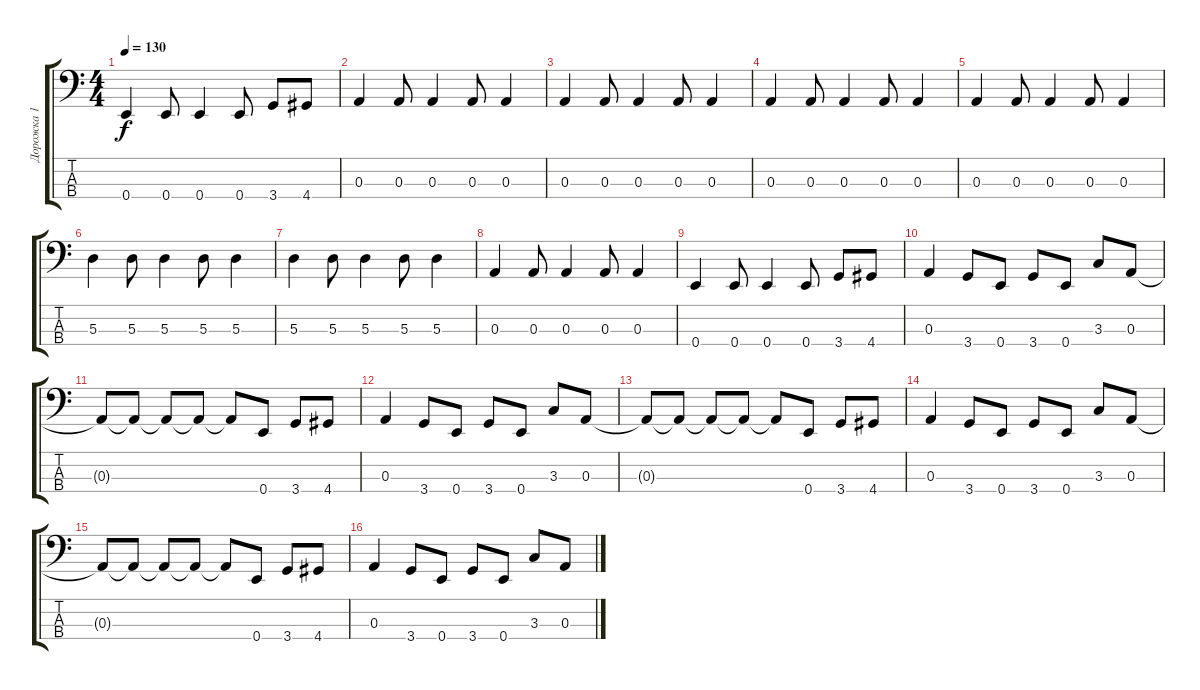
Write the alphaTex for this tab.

\track ("Дорожка 1" "Дорожка 1") {instrument electricbasspick}
\staff {score tabs}
\tuning (G2 D2 A1 E1) {hide}
\ts (4 4)
\tempo 130
\clef f4
\ks c
0.4.4{dy f} 0.4.8 0.4.4 0.4.8 3.4.8 4.4.8 |
0.3.4 0.3.8 0.3.4 0.3.8 0.3.4 |
0.3.4 0.3.8 0.3.4 0.3.8 0.3.4 |
0.3.4 0.3.8 0.3.4 0.3.8 0.3.4 |
0.3.4 0.3.8 0.3.4 0.3.8 0.3.4 |
5.3.4 5.3.8 5.3.4 5.3.8 5.3.4 |
5.3.4 5.3.8 5.3.4 5.3.8 5.3.4 |
0.3.4 0.3.8 0.3.4 0.3.8 0.3.4 |
0.4.4 0.4.8 0.4.4 0.4.8 3.4.8 4.4.8 |
0.3.4 3.4.8 0.4.8 3.4.8 0.4.8 3.3.8 0.3.8 |
0.3{t}.8 0.3{t}.8 0.3{t}.8 0.3{t}.8 0.3{t}.8 0.4.8 3.4.8 4.4.8 |
0.3.4 3.4.8 0.4.8 3.4.8 0.4.8 3.3.8 0.3.8 |
0.3{t}.8 0.3{t}.8 0.3{t}.8 0.3{t}.8 0.3{t}.8 0.4.8 3.4.8 4.4.8 |
0.3.4 3.4.8 0.4.8 3.4.8 0.4.8 3.3.8 0.3.8 |
0.3{t}.8 0.3{t}.8 0.3{t}.8 0.3{t}.8 0.3{t}.8 0.4.8 3.4.8 4.4.8 |
0.3.4 3.4.8 0.4.8 3.4.8 0.4.8 3.3.8 0.3.8
